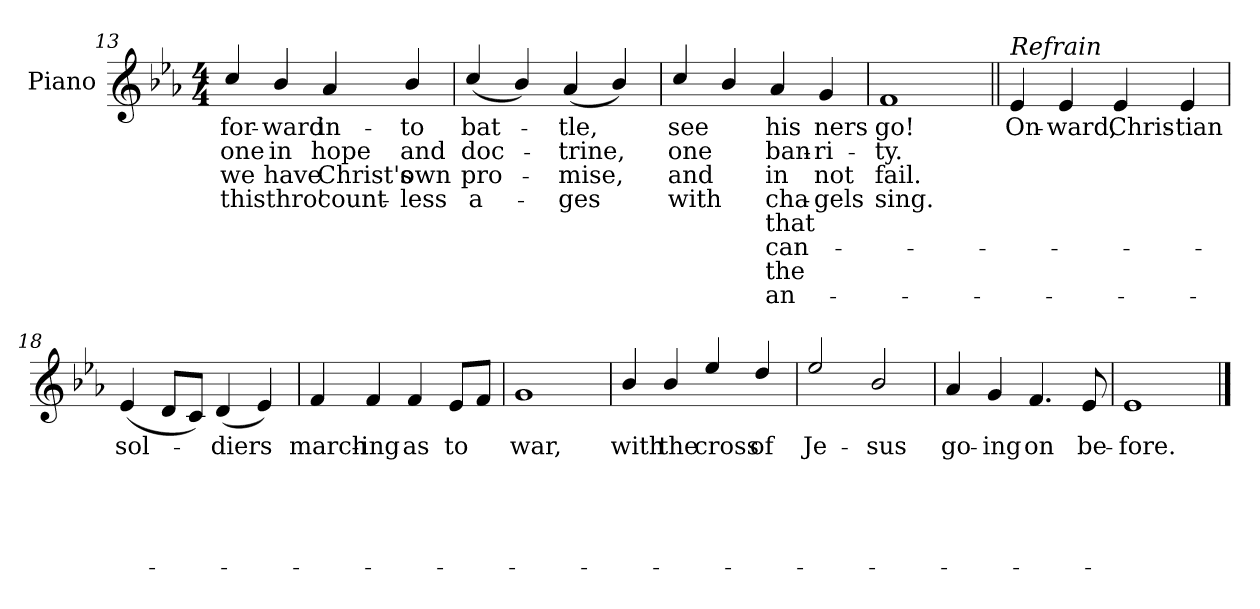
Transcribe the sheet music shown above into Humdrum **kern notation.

**kern	**text	**text	**text	**text	**text	**text	**text	**text
*part1	*part1	*part1	*part1	*part1	*part1	*part1	*part1	*part1
*staff1	*staff1	*staff1	*staff1	*staff1	*staff1	*staff1	*staff1	*staff1
*I"Piano	*	*	*	*	*	*	*	*
*I'Pno.	*	*	*	*	*	*	*	*
!!LO:LB:g=z
*clefG2	*	*	*	*	*	*	*	*
*k[b-e-a-]	*	*	*	*	*	*	*	*
*E-:	*	*	*	*	*	*	*	*
*M4/4	*	*	*	*	*	*	*	*
=13	=13	=13	=13	=13	=13	=13	=13	=13
!	!LO:LY:b:color=#000000	!LO:LY:b:color=#000000	!LO:LY:b:color=#000000	!LO:LY:b:color=#000000	!	!	!	!
4cci/	for-	one	we	this	.	.	.	.
!	!LO:LY:b:color=#000000	!LO:LY:b:color=#000000	!LO:LY:b:color=#000000	!LO:LY:b:color=#000000	!	!	!	!
4b-i/	-ward	in	have	thro'	.	.	.	.
!	!LO:LY:b:color=#000000	!LO:LY:b:color=#000000	!LO:LY:b:color=#000000	!LO:LY:b:color=#000000	!	!	!	!
4a-i/	in-	hope	Christ's	count-	.	.	.	.
!	!LO:LY:b:color=#000000	!LO:LY:b:color=#000000	!LO:LY:b:color=#000000	!LO:LY:b:color=#000000	!	!	!	!
4b-i/	-to	and	-own	less	.	.	.	.
=14	=14	=14	=14	=14	=14	=14	=14	=14
!	!LO:LY:b:color=#000000	!LO:LY:b:color=#000000	!LO:LY:b:color=#000000	!LO:LY:b:color=#000000	!	!	!	!
(4cci/	bat-	doc-	pro-	-a-	.	.	.	.
4b-i/)	.	.	.	.	.	.	.	.
!	!LO:LY:b:color=#000000	!LO:LY:b:color=#000000	!LO:LY:b:color=#000000	!LO:LY:b:color=#000000	!	!	!	!
(4a-i/	-tle,	-trine,	-mise,	ges	.	.	.	.
4b-i/)	.	.	.	.	.	.	.	.
=15	=15	=15	=15	=15	=15	=15	=15	=15
!	!LO:LY:b:color=#000000	!LO:LY:b:color=#000000	!LO:LY:b:color=#000000	!LO:LY:b:color=#000000	!	!	!	!
4cci/	see	one	and	with	.	.	.	.
4b-i/	.	.	.	.	.	.	.	.
!	!LO:LY:b:color=#000000	!LO:LY:b:color=#000000	!LO:LY:b:color=#000000	!LO:LY:b:color=#000000	!LO:LY:b:color=#000000	!LO:LY:b:color=#000000	!LO:LY:b:color=#000000	!LO:LY:b:color=#000000
4a-i/	his	ban-	in	cha-	that	can-	the	-an-
!	!LO:LY:b:color=#000000	!LO:LY:b:color=#000000	!LO:LY:b:color=#000000	!LO:LY:b:color=#000000	!	!	!	!
4gi/	-ners	-ri-	-not	gels	.	.	.	.
=16	=16	=16	=16	=16	=16	=16	=16	=16
!	!LO:LY:b:color=#000000	!LO:LY:b:color=#000000	!LO:LY:b:color=#000000	!LO:LY:b:color=#000000	!	!	!	!
1fi	go!	-ty.	fail.	sing.	.	.	.	.
!!LO:LB:g=z
=17||	=17||	=17||	=17||	=17||	=17||	=17||	=17||	=17||
!LO:TX:a:i:t=Refrain	!	!	!	!	!	!	!	!
!	!LO:LY:b:color=#000000	!	!	!	!	!	!	!
4e-i/	On-	.	.	.	.	.	.	.
!	!LO:LY:b:color=#000000	!	!	!	!	!	!	!
4e-i/	-ward,	.	.	.	.	.	.	.
!	!LO:LY:b:color=#000000	!	!	!	!	!	!	!
4e-i/	Chris-	.	.	.	.	.	.	.
!	!LO:LY:b:color=#000000	!	!	!	!	!	!	!
4e-i/	-tian	.	.	.	.	.	.	.
=18	=18	=18	=18	=18	=18	=18	=18	=18
!	!LO:LY:b:color=#000000	!	!	!	!	!	!	!
(4e-i/	sol-	.	.	.	.	.	.	.
8di/L	.	.	.	.	.	.	.	.
8ci/J)	.	.	.	.	.	.	.	.
!	!LO:LY:b:color=#000000	!	!	!	!	!	!	!
(4di/	-diers	.	.	.	.	.	.	.
4e-i/)	.	.	.	.	.	.	.	.
=19	=19	=19	=19	=19	=19	=19	=19	=19
!	!LO:LY:b:color=#000000	!	!	!	!	!	!	!
4fi/	march-	.	.	.	.	.	.	.
!	!LO:LY:b:color=#000000	!	!	!	!	!	!	!
4fi/	-ing	.	.	.	.	.	.	.
!	!LO:LY:b:color=#000000	!	!	!	!	!	!	!
4fi/	as	.	.	.	.	.	.	.
!	!LO:LY:b:color=#000000	!	!	!	!	!	!	!
8e-i/L	to	.	.	.	.	.	.	.
8fi/J	.	.	.	.	.	.	.	.
!!LO:LB:g=z
=20	=20	=20	=20	=20	=20	=20	=20	=20
!	!LO:LY:b:color=#000000	!	!	!	!	!	!	!
1gi	war,	.	.	.	.	.	.	.
=21	=21	=21	=21	=21	=21	=21	=21	=21
!	!LO:LY:b:color=#000000	!	!	!	!	!	!	!
4b-i/	with	.	.	.	.	.	.	.
!	!LO:LY:b:color=#000000	!	!	!	!	!	!	!
4b-i/	the	.	.	.	.	.	.	.
!	!LO:LY:b:color=#000000	!	!	!	!	!	!	!
4ee-i/	cross	.	.	.	.	.	.	.
!	!LO:LY:b:color=#000000	!	!	!	!	!	!	!
4ddi/	of	.	.	.	.	.	.	.
=22	=22	=22	=22	=22	=22	=22	=22	=22
!	!LO:LY:b:color=#000000	!	!	!	!	!	!	!
2ee-i/	Je-	.	.	.	.	.	.	.
!	!LO:LY:b:color=#000000	!	!	!	!	!	!	!
2b-i/	-sus	.	.	.	.	.	.	.
=23	=23	=23	=23	=23	=23	=23	=23	=23
!	!LO:LY:b:color=#000000	!	!	!	!	!	!	!
4a-i/	go-	.	.	.	.	.	.	.
!	!LO:LY:b:color=#000000	!	!	!	!	!	!	!
4gi/	-ing	.	.	.	.	.	.	.
!	!LO:LY:b:color=#000000	!	!	!	!	!	!	!
4.fi/	on	.	.	.	.	.	.	.
!	!LO:LY:b:color=#000000	!	!	!	!	!	!	!
8e-i/	be-	.	.	.	.	.	.	.
=24	=24	=24	=24	=24	=24	=24	=24	=24
!	!LO:LY:b:color=#000000	!	!	!	!	!	!	!
1e-i	-fore.	.	.	.	.	.	.	.
==	==	==	==	==	==	==	==	==
*-	*-	*-	*-	*-	*-	*-	*-	*-
